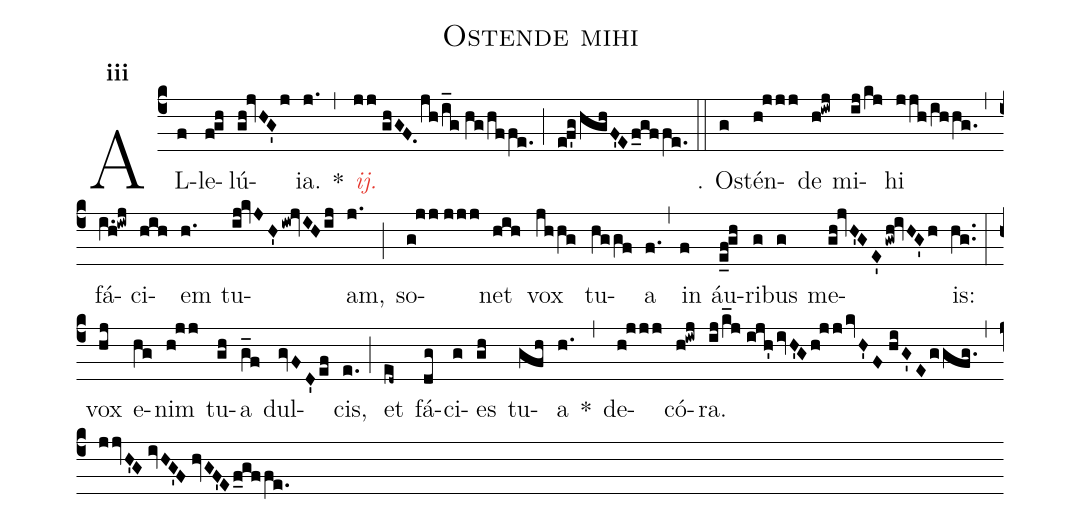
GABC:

name:Ostende mihi;
mode:3;
office-part:Alleluia;
%%
(c4) AL(f)le(f!gh)lú(gh!jvHG'j)ia.(j.) *(,)
<c><i>ij.</i></c>(jj//ghGF./jh/i_g//hg/hffe.) (;)
(e!f'g/hghF'E/f_gffe.) (::)
℣. Os(g)tén(h!jjj)de(h!iwj) mi(ij/kj)hi(jjh/ihhg.) (,)
fá(i.h!iwj)ci(hih)em(h.) tu(ij!kvJH'/iw!jvIH/ij)am,(j.) (;)
so(g!jj//jjj)net(hih) vox(jhhg) tu(hggf)a(f.) (,)
in(f) áu(e_f!gh)ri(g)bus(g) me(gh!jvH'GE'/gwh!ivHG'h)is:(hg..) (:)
vox(hj) e(hg)nim(h!jj) tu(gh)a(g_f) dul(gvFD'/ef)cis,(e.) (;)
et(ed~) fá(dg)ci(g)es(gh) tu(gfh)a(h.) *(,)
de(h!jjj)có(h!iwj)ra.(ij/k_j//ijh'/ivH'Gh!jj/kvH'F//hiG'E/ggfg.) (,)
(jjvH'G//ivHG'F//hvGF'E!/f_gffe.) ()
